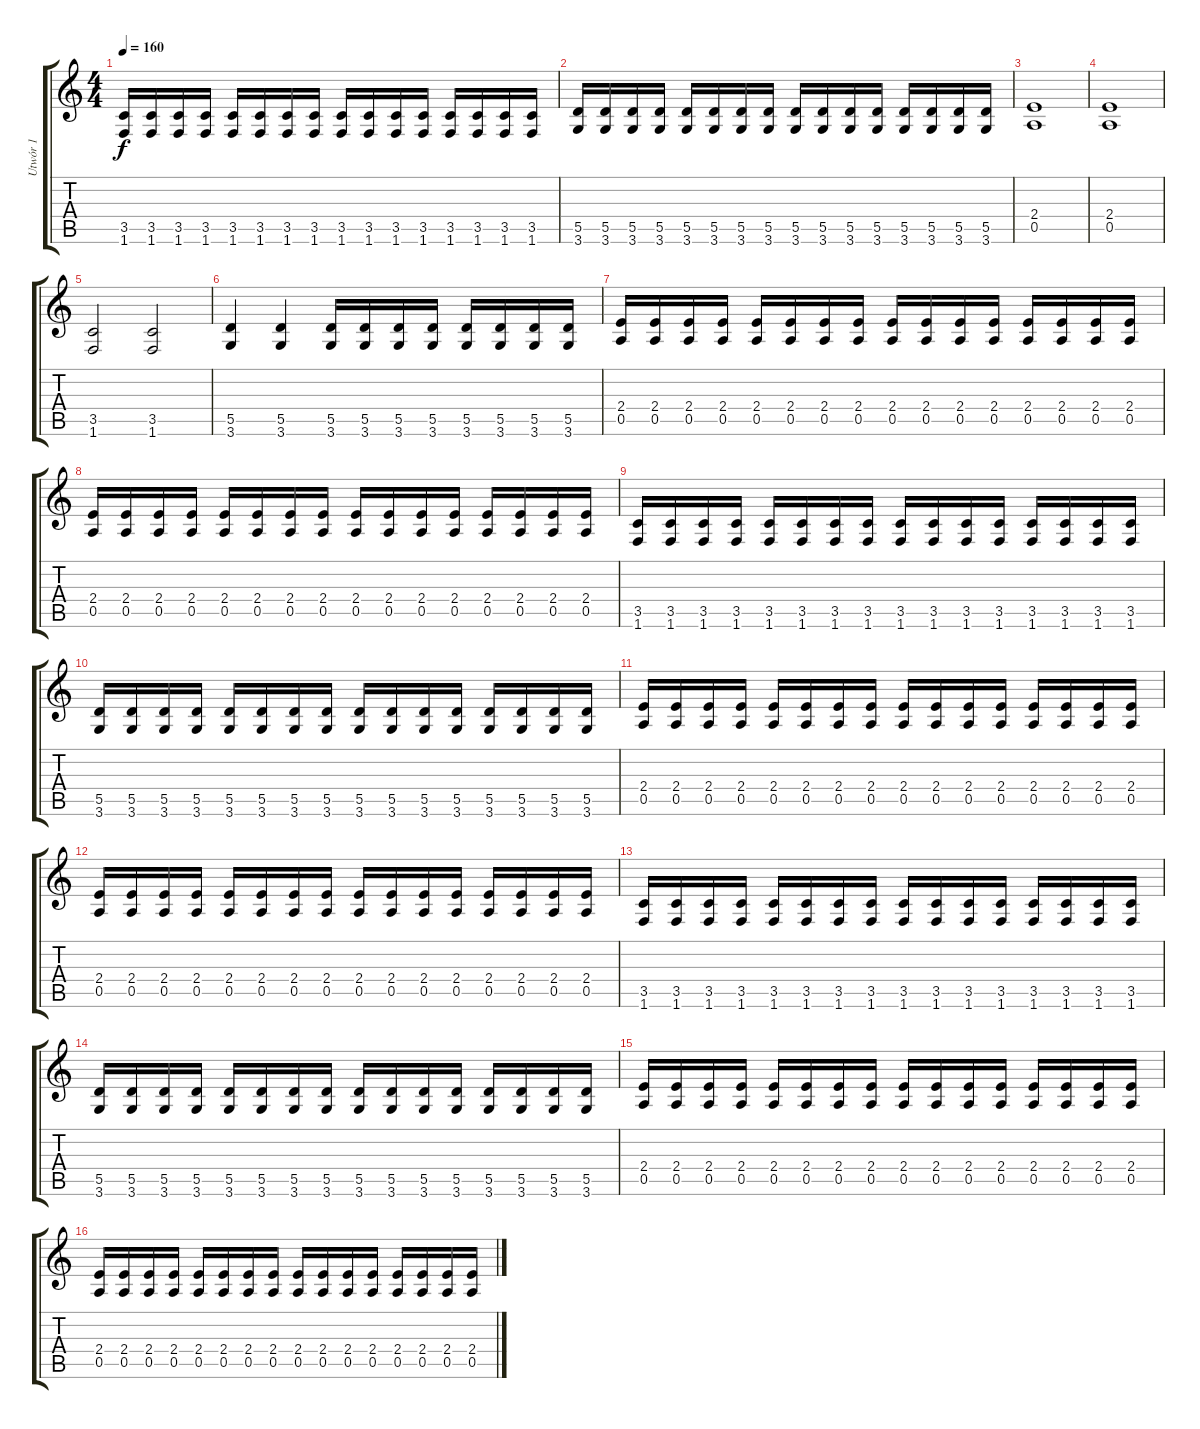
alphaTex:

\track ("Utwór 1" "Utwór 1") {instrument distortionguitar}
\staff {score tabs}
\tuning (E4 B3 G3 D3 A2 E2) {hide}
\ts (4 4)
\tempo 160
\clef g2
\ks c
(3.5 1.6).16{dy f} (3.5 1.6).16 (3.5 1.6).16 (3.5 1.6).16 (3.5 1.6).16 (3.5 1.6).16 (3.5 1.6).16 (3.5 1.6).16 (3.5 1.6).16 (3.5 1.6).16 (3.5 1.6).16 (3.5 1.6).16 (3.5 1.6).16 (3.5 1.6).16 (3.5 1.6).16 (3.5 1.6).16 |
(5.5 3.6).16 (5.5 3.6).16 (5.5 3.6).16 (5.5 3.6).16 (5.5 3.6).16 (5.5 3.6).16 (5.5 3.6).16 (5.5 3.6).16 (5.5 3.6).16 (5.5 3.6).16 (5.5 3.6).16 (5.5 3.6).16 (5.5 3.6).16 (5.5 3.6).16 (5.5 3.6).16 (5.5 3.6).16 |
(2.4 0.5).1 |
(2.4 0.5).1 |
(3.5 1.6).2 (3.5 1.6).2 |
(5.5 3.6).4 (5.5 3.6).4 (5.5 3.6).16 (5.5 3.6).16 (5.5 3.6).16 (5.5 3.6).16 (5.5 3.6).16 (5.5 3.6).16 (5.5 3.6).16 (5.5 3.6).16 |
(2.4 0.5).16 (2.4 0.5).16 (2.4 0.5).16 (2.4 0.5).16 (2.4 0.5).16 (2.4 0.5).16 (2.4 0.5).16 (2.4 0.5).16 (2.4 0.5).16 (2.4 0.5).16 (2.4 0.5).16 (2.4 0.5).16 (2.4 0.5).16 (2.4 0.5).16 (2.4 0.5).16 (2.4 0.5).16 |
(2.4 0.5).16 (2.4 0.5).16 (2.4 0.5).16 (2.4 0.5).16 (2.4 0.5).16 (2.4 0.5).16 (2.4 0.5).16 (2.4 0.5).16 (2.4 0.5).16 (2.4 0.5).16 (2.4 0.5).16 (2.4 0.5).16 (2.4 0.5).16 (2.4 0.5).16 (2.4 0.5).16 (2.4 0.5).16 |
(3.5 1.6).16 (3.5 1.6).16 (3.5 1.6).16 (3.5 1.6).16 (3.5 1.6).16 (3.5 1.6).16 (3.5 1.6).16 (3.5 1.6).16 (3.5 1.6).16 (3.5 1.6).16 (3.5 1.6).16 (3.5 1.6).16 (3.5 1.6).16 (3.5 1.6).16 (3.5 1.6).16 (3.5 1.6).16 |
(5.5 3.6).16 (5.5 3.6).16 (5.5 3.6).16 (5.5 3.6).16 (5.5 3.6).16 (5.5 3.6).16 (5.5 3.6).16 (5.5 3.6).16 (5.5 3.6).16 (5.5 3.6).16 (5.5 3.6).16 (5.5 3.6).16 (5.5 3.6).16 (5.5 3.6).16 (5.5 3.6).16 (5.5 3.6).16 |
(2.4 0.5).16 (2.4 0.5).16 (2.4 0.5).16 (2.4 0.5).16 (2.4 0.5).16 (2.4 0.5).16 (2.4 0.5).16 (2.4 0.5).16 (2.4 0.5).16 (2.4 0.5).16 (2.4 0.5).16 (2.4 0.5).16 (2.4 0.5).16 (2.4 0.5).16 (2.4 0.5).16 (2.4 0.5).16 |
(2.4 0.5).16 (2.4 0.5).16 (2.4 0.5).16 (2.4 0.5).16 (2.4 0.5).16 (2.4 0.5).16 (2.4 0.5).16 (2.4 0.5).16 (2.4 0.5).16 (2.4 0.5).16 (2.4 0.5).16 (2.4 0.5).16 (2.4 0.5).16 (2.4 0.5).16 (2.4 0.5).16 (2.4 0.5).16 |
(3.5 1.6).16 (3.5 1.6).16 (3.5 1.6).16 (3.5 1.6).16 (3.5 1.6).16 (3.5 1.6).16 (3.5 1.6).16 (3.5 1.6).16 (3.5 1.6).16 (3.5 1.6).16 (3.5 1.6).16 (3.5 1.6).16 (3.5 1.6).16 (3.5 1.6).16 (3.5 1.6).16 (3.5 1.6).16 |
(5.5 3.6).16 (5.5 3.6).16 (5.5 3.6).16 (5.5 3.6).16 (5.5 3.6).16 (5.5 3.6).16 (5.5 3.6).16 (5.5 3.6).16 (5.5 3.6).16 (5.5 3.6).16 (5.5 3.6).16 (5.5 3.6).16 (5.5 3.6).16 (5.5 3.6).16 (5.5 3.6).16 (5.5 3.6).16 |
(2.4 0.5).16 (2.4 0.5).16 (2.4 0.5).16 (2.4 0.5).16 (2.4 0.5).16 (2.4 0.5).16 (2.4 0.5).16 (2.4 0.5).16 (2.4 0.5).16 (2.4 0.5).16 (2.4 0.5).16 (2.4 0.5).16 (2.4 0.5).16 (2.4 0.5).16 (2.4 0.5).16 (2.4 0.5).16 |
(2.4 0.5).16 (2.4 0.5).16 (2.4 0.5).16 (2.4 0.5).16 (2.4 0.5).16 (2.4 0.5).16 (2.4 0.5).16 (2.4 0.5).16 (2.4 0.5).16 (2.4 0.5).16 (2.4 0.5).16 (2.4 0.5).16 (2.4 0.5).16 (2.4 0.5).16 (2.4 0.5).16 (2.4 0.5).16
